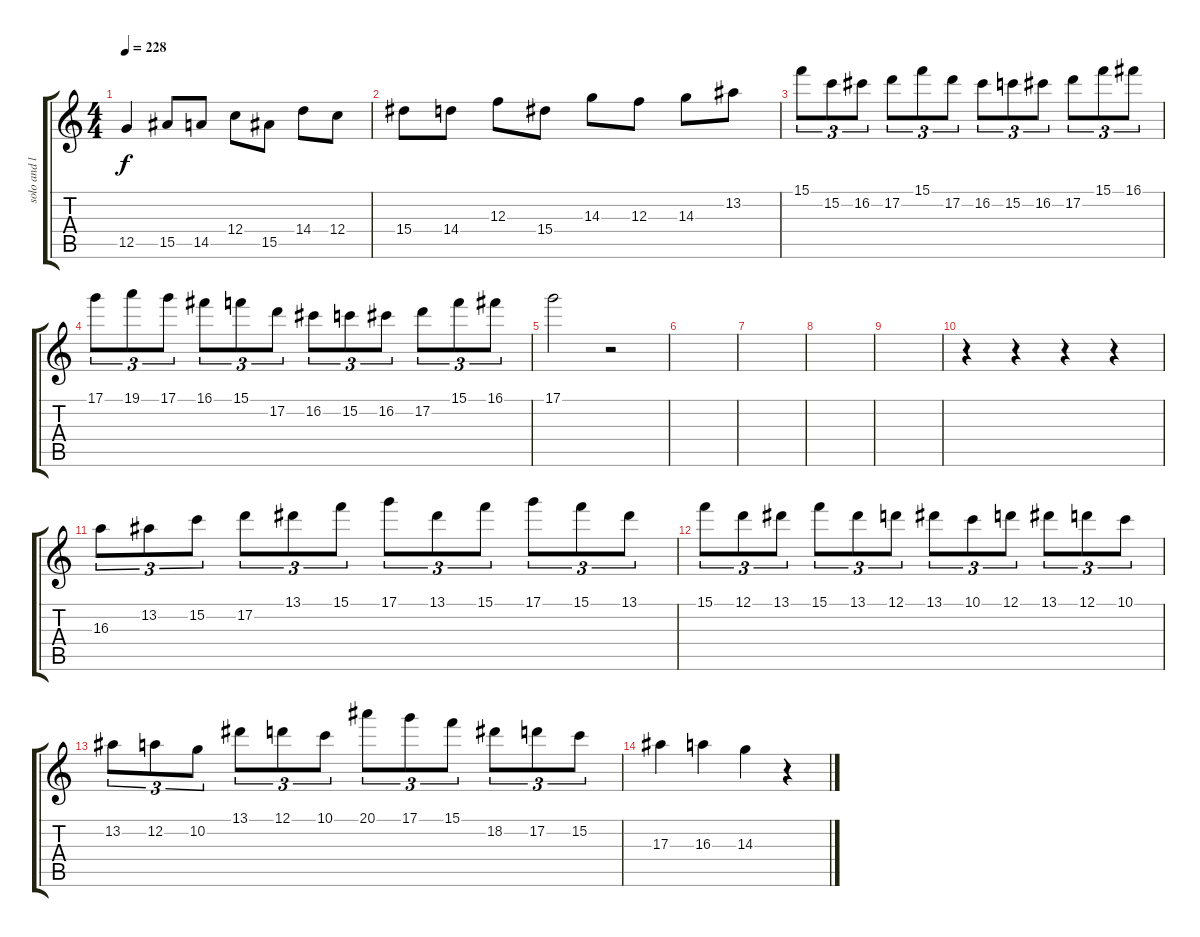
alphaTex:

\track ("solo and licks" "solo and l") {instrument overdrivenguitar}
\staff {score tabs}
\tuning (D4 A3 F3 C3 G2 D2) {hide}
\ts (4 4)
\tempo 228
\clef g2
\ks c
12.5.4{dy f} 15.5.8 14.5.8 12.4.8 15.5.8 14.4.8 12.4.8 |
15.4.8 14.4.8 12.3.8 15.4.8 14.3.8 12.3.8 14.3.8 13.2.8 |
15.1.8{tu (3 2)} 15.2.8{tu (3 2)} 16.2.8{tu (3 2)} 17.2.8{tu (3 2)} 15.1.8{tu (3 2)} 17.2.8{tu (3 2)} 16.2.8{tu (3 2)} 15.2.8{tu (3 2)} 16.2.8{tu (3 2)} 17.2.8{tu (3 2)} 15.1.8{tu (3 2)} 16.1.8{tu (3 2)} |
17.1.8{tu (3 2)} 19.1.8{tu (3 2)} 17.1.8{tu (3 2)} 16.1.8{tu (3 2)} 15.1.8{tu (3 2)} 17.2.8{tu (3 2)} 16.2.8{tu (3 2)} 15.2.8{tu (3 2)} 16.2.8{tu (3 2)} 17.2.8{tu (3 2)} 15.1.8{tu (3 2)} 16.1.8{tu (3 2)} |
17.1.2 r.2 |
|
|
|
|
r.4 r.4 r.4 r.4 |
16.3.8{tu (3 2)} 13.2.8{tu (3 2)} 15.2.8{tu (3 2)} 17.2.8{tu (3 2)} 13.1.8{tu (3 2)} 15.1.8{tu (3 2)} 17.1.8{tu (3 2)} 13.1.8{tu (3 2)} 15.1.8{tu (3 2)} 17.1.8{tu (3 2)} 15.1.8{tu (3 2)} 13.1.8{tu (3 2)} |
15.1.8{tu (3 2)} 12.1.8{tu (3 2)} 13.1.8{tu (3 2)} 15.1.8{tu (3 2)} 13.1.8{tu (3 2)} 12.1.8{tu (3 2)} 13.1.8{tu (3 2)} 10.1.8{tu (3 2)} 12.1.8{tu (3 2)} 13.1.8{tu (3 2)} 12.1.8{tu (3 2)} 10.1.8{tu (3 2)} |
13.2.8{tu (3 2)} 12.2.8{tu (3 2)} 10.2.8{tu (3 2)} 13.1.8{tu (3 2)} 12.1.8{tu (3 2)} 10.1.8{tu (3 2)} 20.1.8{tu (3 2)} 17.1.8{tu (3 2)} 15.1.8{tu (3 2)} 18.2.8{tu (3 2)} 17.2.8{tu (3 2)} 15.2.8{tu (3 2)} |
17.3.4 16.3.4 14.3.4 r.4
